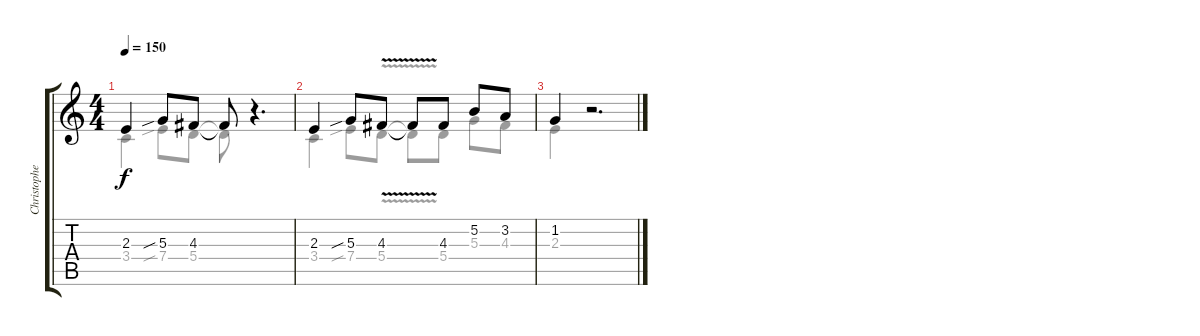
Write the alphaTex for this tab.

\track ("Christopher Amott" "Christophe") {instrument distortionguitar}
\staff {score tabs}
\tuning (B3 Gb3 D3 A2 E2 B1) {hide}
\voice
\ts (4 4)
\tempo 150
\clef g2
\ks c
2.3.4{dy f} 5.3{sib}.8 4.3.8 4.3{t}.8 r.4{d} |
2.3.4 5.3{sib}.8 4.3{v}.8 4.3{v t}.8 4.3.8 5.2.8 3.2.8 |
1.2.4 r.2{d}
\voice
\clef g2
\ottava regular
\simile none
\ks c
3.4.4{dy f} 7.4{sib}.8 5.4.8 5.4{t}.8 r.4{d} |
3.4.4 7.4{sib}.8 5.4{v}.8 5.4{v t}.8 5.4.8 5.3.8 4.3.8 |
2.3.4 r.2{d}
